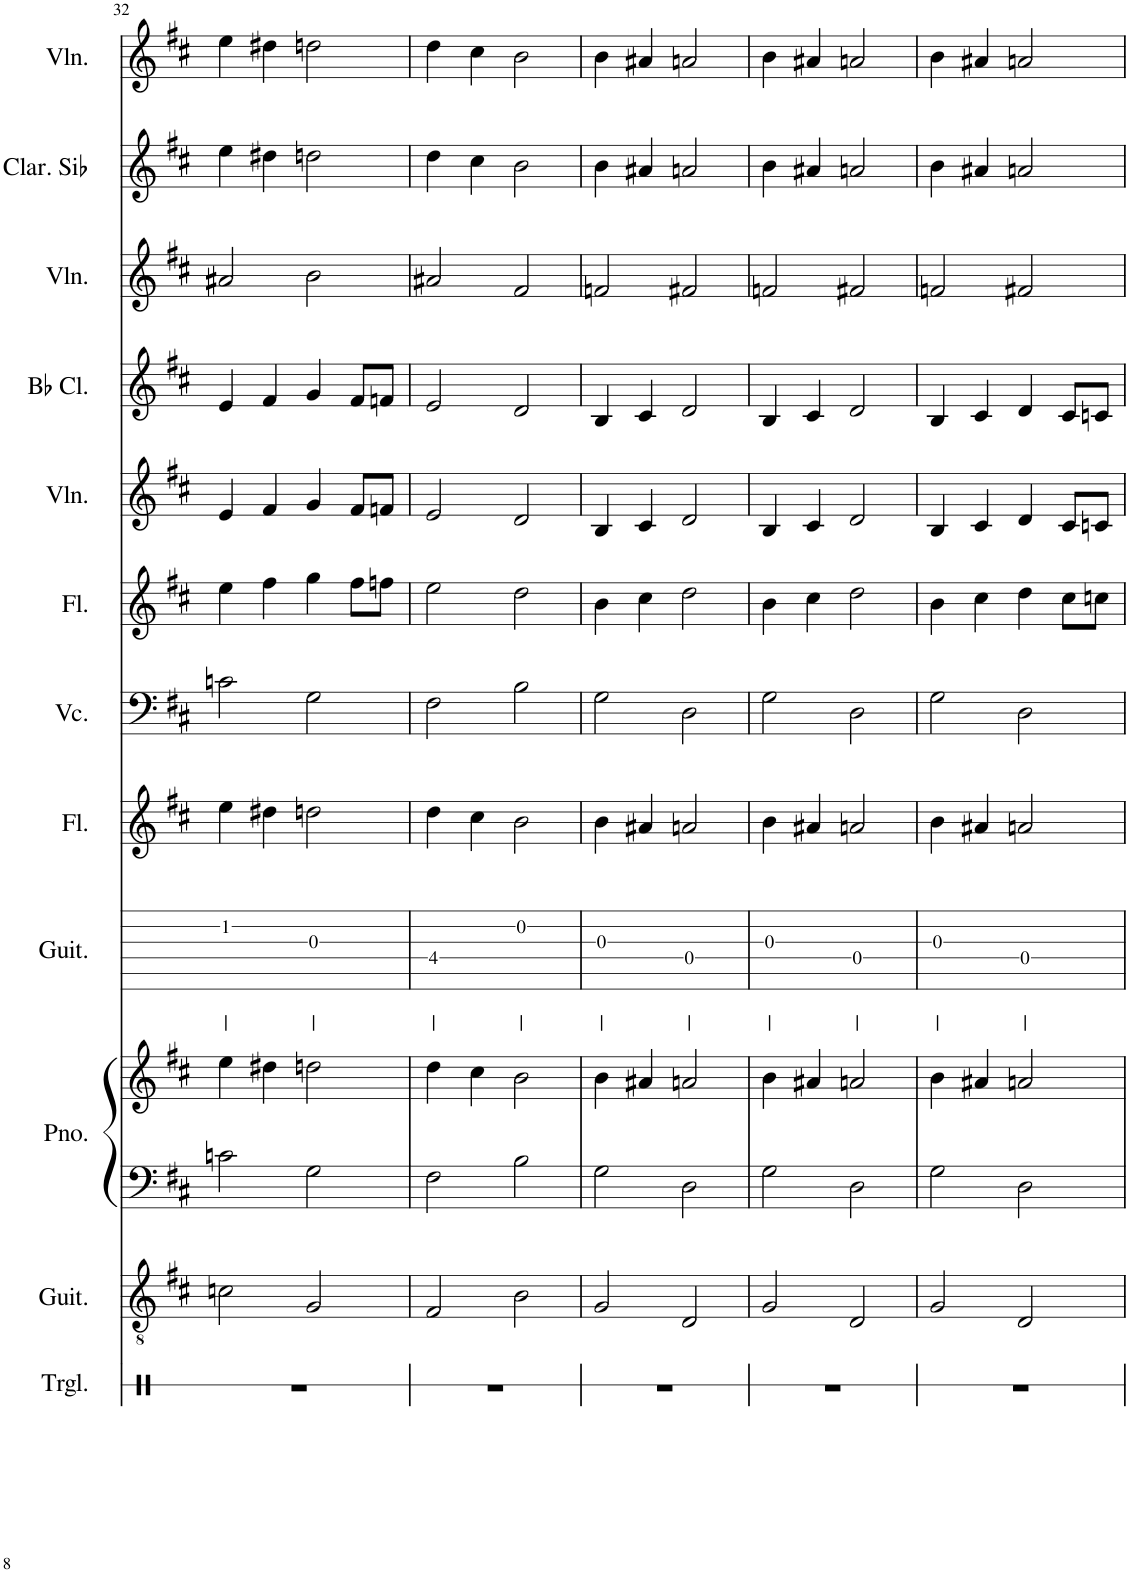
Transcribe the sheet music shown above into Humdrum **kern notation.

**kern	**kern	**kern	**kern	**kern	**kern	**kern	**kern	**kern	**kern	**kern	**kern	**kern
*part12	*part11	*part10	*part10	*part9	*part8	*part7	*part6	*part5	*part4	*part3	*part2	*part1
*staff13	*staff12	*staff11	*staff10	*staff9	*staff8	*staff7	*staff6	*staff5	*staff4	*staff3	*staff2	*staff1
*I"Triangle	*I"Acoustic Guitar	*I"Piano	*	*I"Acoustic Guitar	*I"Flöte	*I"Violoncello	*I"Flute	*I"Violin	*I"Bb Clarinet	*I"Violinen, Violin II	*I"Clarinette en Sib	*I"Violinen, Violin I
*I'Trgl.	*I'Guit.	*I'Pno.	*	*I'Guit.	*I'Fl.	*I'Vc.	*I'Fl.	*I'Vln.	*I'Bb Cl.	*I'Vln.	*I'Clar. Sib	*I'Vln.
!!LO:PB:g=z
*clefX	*clefGv2	*clefF4	*clefG2	*	*clefG2	*clefF4	*clefG2	*clefG2	*clefG2	*clefG2	*clefG2	*clefG2
*	*	*	*	*	*	*	*	*	*ITrd1c2	*	*ITrd1c2	*
*k[]	*k[f#c#]	*k[f#c#]	*k[f#c#]	*k[f#c#]	*k[f#c#]	*k[f#c#]	*k[f#c#]	*k[f#c#]	*k[f#c#]	*k[f#c#]	*k[f#c#]	*k[f#c#]
*M4/4	*M4/4	*M4/4	*M4/4	*M4/4	*M4/4	*M4/4	*M4/4	*M4/4	*M4/4	*M4/4	*M4/4	*M4/4
=32	=32	=32	=32	=32	=32	=32	=32	=32	=32	=32	=32	=32
1r	2cn\	2cn\	4ee\	2cn\	4ee\	2cn\	4ee\	4e/	4e/	2a#X/	4ee\	4ee\
.	.	.	4dd#X\	.	4dd#X\	.	4ff#\	4f#/	4f#/	.	4dd#X\	4dd#X\
.	2G/	2G\	2ddn\	2G\	2ddn\	2G\	4gg\	4g/	4g/	2b\	2ddn\	2ddn\
.	.	.	.	.	.	.	8ff#\L	8f#/L	8f#/L	.	.	.
.	.	.	.	.	.	.	8ffn\J	8fn/J	8fn/J	.	.	.
=33	=33	=33	=33	=33	=33	=33	=33	=33	=33	=33	=33	=33
1r	2F#/	2F#\	4dd\	2F#\	4dd\	2F#\	2ee\	2e/	2e/	2a#X/	4dd\	4dd\
.	.	.	4cc#\	.	4cc#\	.	.	.	.	.	4cc#\	4cc#\
.	2B\	2B\	2b\	2B\	2b\	2B\	2dd\	2d/	2d/	2f#/	2b\	2b\
=34	=34	=34	=34	=34	=34	=34	=34	=34	=34	=34	=34	=34
1r	2G/	2G\	4b\	2G\	4b\	2G\	4b\	4B/	4B/	2fn/	4b\	4b\
.	.	.	4a#X/	.	4a#X/	.	4cc#\	4c#/	4c#/	.	4a#X/	4a#X/
.	2D/	2D\	2an/	2D\	2an/	2D\	2dd\	2d/	2d/	2f#X/	2an/	2an/
=35	=35	=35	=35	=35	=35	=35	=35	=35	=35	=35	=35	=35
1r	2G/	2G\	4b\	2G\	4b\	2G\	4b\	4B/	4B/	2fn/	4b\	4b\
.	.	.	4a#X/	.	4a#X/	.	4cc#\	4c#/	4c#/	.	4a#X/	4a#X/
.	2D/	2D\	2an/	2D\	2an/	2D\	2dd\	2d/	2d/	2f#X/	2an/	2an/
=36	=36	=36	=36	=36	=36	=36	=36	=36	=36	=36	=36	=36
1r	2G/	2G\	4b\	2G\	4b\	2G\	4b\	4B/	4B/	2fn/	4b\	4b\
.	.	.	4a#X/	.	4a#X/	.	4cc#\	4c#/	4c#/	.	4a#X/	4a#X/
.	2D/	2D\	2an/	2D\	2an/	2D\	4dd\	4d/	4d/	2f#X/	2an/	2an/
.	.	.	.	.	.	.	8cc#\L	8c#/L	8c#/L	.	.	.
.	.	.	.	.	.	.	8ccn\J	8cn/J	8cn/J	.	.	.
=	=	=	=	=	=	=	=	=	=	=	=	=
*-	*-	*-	*-	*-	*-	*-	*-	*-	*-	*-	*-	*-
